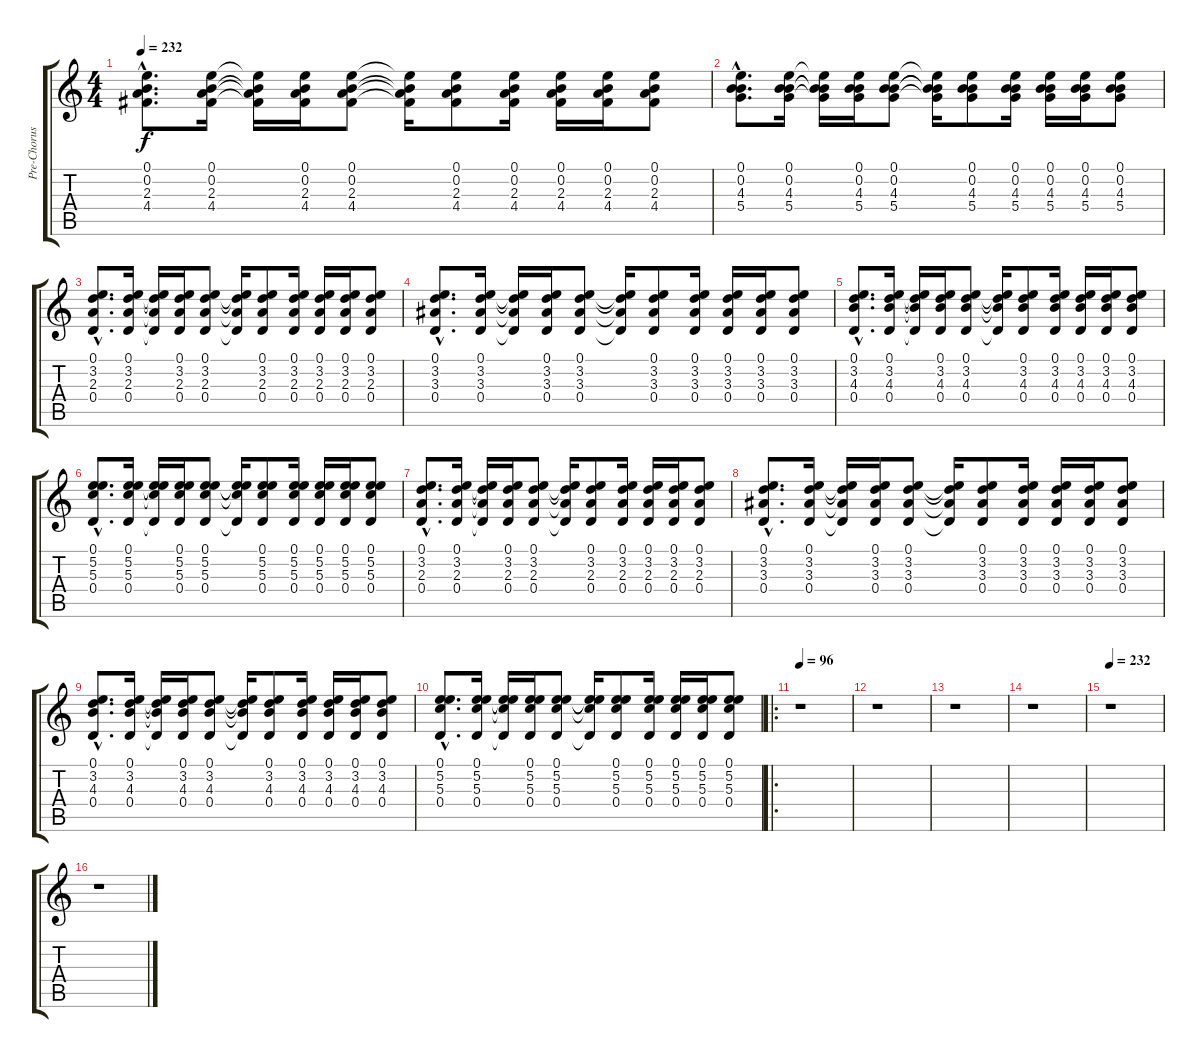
\track ("Pre-Chorus & Rhythms (ac)" "Pre-Chorus") {instrument acousticguitarnylon}
\staff {score tabs}
\tuning (E4 B3 G3 D3 A2 E2) {hide}
\ts (4 4)
\tempo 232
\clef g2
\ks c
(0.1{hac} 0.2{hac} 2.3{hac} 4.4{hac}).8{d dy f} (0.1 0.2 2.3 4.4).16 (0.1{t} 0.2{t} 2.3{t} 4.4{t}).16 (0.1 0.2 2.3 4.4).16 (0.1 0.2 2.3 4.4).8 (0.1{t} 0.2{t} 2.3{t} 4.4{t}).16 (0.1 0.2 2.3 4.4).8 (0.1 0.2 2.3 4.4).16 (0.1 0.2 2.3 4.4).16 (0.1 0.2 2.3 4.4).16 (0.1 0.2 2.3 4.4).8 |
(0.1{hac} 0.2{hac} 4.3{hac} 5.4{hac}).8{d} (0.1 0.2 4.3 5.4).16 (0.1{t} 0.2{t} 4.3{t} 5.4{t}).16 (0.1 0.2 4.3 5.4).16 (0.1 0.2 4.3 5.4).8 (0.1{t} 0.2{t} 4.3{t} 5.4{t}).16 (0.1 0.2 4.3 5.4).8 (0.1 0.2 4.3 5.4).16 (0.1 0.2 4.3 5.4).16 (0.1 0.2 4.3 5.4).16 (0.1 0.2 4.3 5.4).8 |
(0.1{hac} 3.2{hac} 2.3{hac} 0.4{hac}).8{d} (0.1 3.2 2.3 0.4).16 (0.1{t} 3.2{t} 2.3{t} 0.4{t}).16 (0.1 3.2 2.3 0.4).16 (0.1 3.2 2.3 0.4).8 (0.1{t} 3.2{t} 2.3{t} 0.4{t}).16 (0.1 3.2 2.3 0.4).8 (0.1 3.2 2.3 0.4).16 (0.1 3.2 2.3 0.4).16 (0.1 3.2 2.3 0.4).16 (0.1 3.2 2.3 0.4).8 |
(0.1{hac} 3.2{hac} 3.3{hac} 0.4{hac}).8{d} (0.1 3.2 3.3 0.4).16 (0.1{t} 3.2{t} 3.3{t} 0.4{t}).16 (0.1 3.2 3.3 0.4).16 (0.1 3.2 3.3 0.4).8 (0.1{t} 3.2{t} 3.3{t} 0.4{t}).16 (0.1 3.2 3.3 0.4).8 (0.1 3.2 3.3 0.4).16 (0.1 3.2 3.3 0.4).16 (0.1 3.2 3.3 0.4).16 (0.1 3.2 3.3 0.4).8 |
(0.1{hac} 3.2{hac} 4.3{hac} 0.4{hac}).8{d} (0.1 3.2 4.3 0.4).16 (0.1{t} 3.2{t} 4.3{t} 0.4{t}).16 (0.1 3.2 4.3 0.4).16 (0.1 3.2 4.3 0.4).8 (0.1{t} 3.2{t} 4.3{t} 0.4{t}).16 (0.1 3.2 4.3 0.4).8 (0.1 3.2 4.3 0.4).16 (0.1 3.2 4.3 0.4).16 (0.1 3.2 4.3 0.4).16 (0.1 3.2 4.3 0.4).8 |
(0.1{hac} 5.2{hac} 5.3{hac} 0.4{hac}).8{d} (0.1 5.2 5.3 0.4).16 (0.1{t} 5.2{t} 5.3{t} 0.4{t}).16 (0.1 5.2 5.3 0.4).16 (0.1 5.2 5.3 0.4).8 (0.1{t} 5.2{t} 5.3{t} 0.4{t}).16 (0.1 5.2 5.3 0.4).8 (0.1 5.2 5.3 0.4).16 (0.1 5.2 5.3 0.4).16 (0.1 5.2 5.3 0.4).16 (0.1 5.2 5.3 0.4).8 |
(0.1{hac} 3.2{hac} 2.3{hac} 0.4{hac}).8{d} (0.1 3.2 2.3 0.4).16 (0.1{t} 3.2{t} 2.3{t} 0.4{t}).16 (0.1 3.2 2.3 0.4).16 (0.1 3.2 2.3 0.4).8 (0.1{t} 3.2{t} 2.3{t} 0.4{t}).16 (0.1 3.2 2.3 0.4).8 (0.1 3.2 2.3 0.4).16 (0.1 3.2 2.3 0.4).16 (0.1 3.2 2.3 0.4).16 (0.1 3.2 2.3 0.4).8 |
(0.1{hac} 3.2{hac} 3.3{hac} 0.4{hac}).8{d} (0.1 3.2 3.3 0.4).16 (0.1{t} 3.2{t} 3.3{t} 0.4{t}).16 (0.1 3.2 3.3 0.4).16 (0.1 3.2 3.3 0.4).8 (0.1{t} 3.2{t} 3.3{t} 0.4{t}).16 (0.1 3.2 3.3 0.4).8 (0.1 3.2 3.3 0.4).16 (0.1 3.2 3.3 0.4).16 (0.1 3.2 3.3 0.4).16 (0.1 3.2 3.3 0.4).8 |
(0.1{hac} 3.2{hac} 4.3{hac} 0.4{hac}).8{d} (0.1 3.2 4.3 0.4).16 (0.1{t} 3.2{t} 4.3{t} 0.4{t}).16 (0.1 3.2 4.3 0.4).16 (0.1 3.2 4.3 0.4).8 (0.1{t} 3.2{t} 4.3{t} 0.4{t}).16 (0.1 3.2 4.3 0.4).8 (0.1 3.2 4.3 0.4).16 (0.1 3.2 4.3 0.4).16 (0.1 3.2 4.3 0.4).16 (0.1 3.2 4.3 0.4).8 |
(0.1{hac} 5.2{hac} 5.3{hac} 0.4{hac}).8{d} (0.1 5.2 5.3 0.4).16 (0.1{t} 5.2{t} 5.3{t} 0.4{t}).16 (0.1 5.2 5.3 0.4).16 (0.1 5.2 5.3 0.4).8 (0.1{t} 5.2{t} 5.3{t} 0.4{t}).16 (0.1 5.2 5.3 0.4).8 (0.1 5.2 5.3 0.4).16 (0.1 5.2 5.3 0.4).16 (0.1 5.2 5.3 0.4).16 (0.1 5.2 5.3 0.4).8 |
\ro
\tempo 96
r.1 |
r.1 |
r.1 |
r.1 |
\tempo 232
r.1 |
r.1
